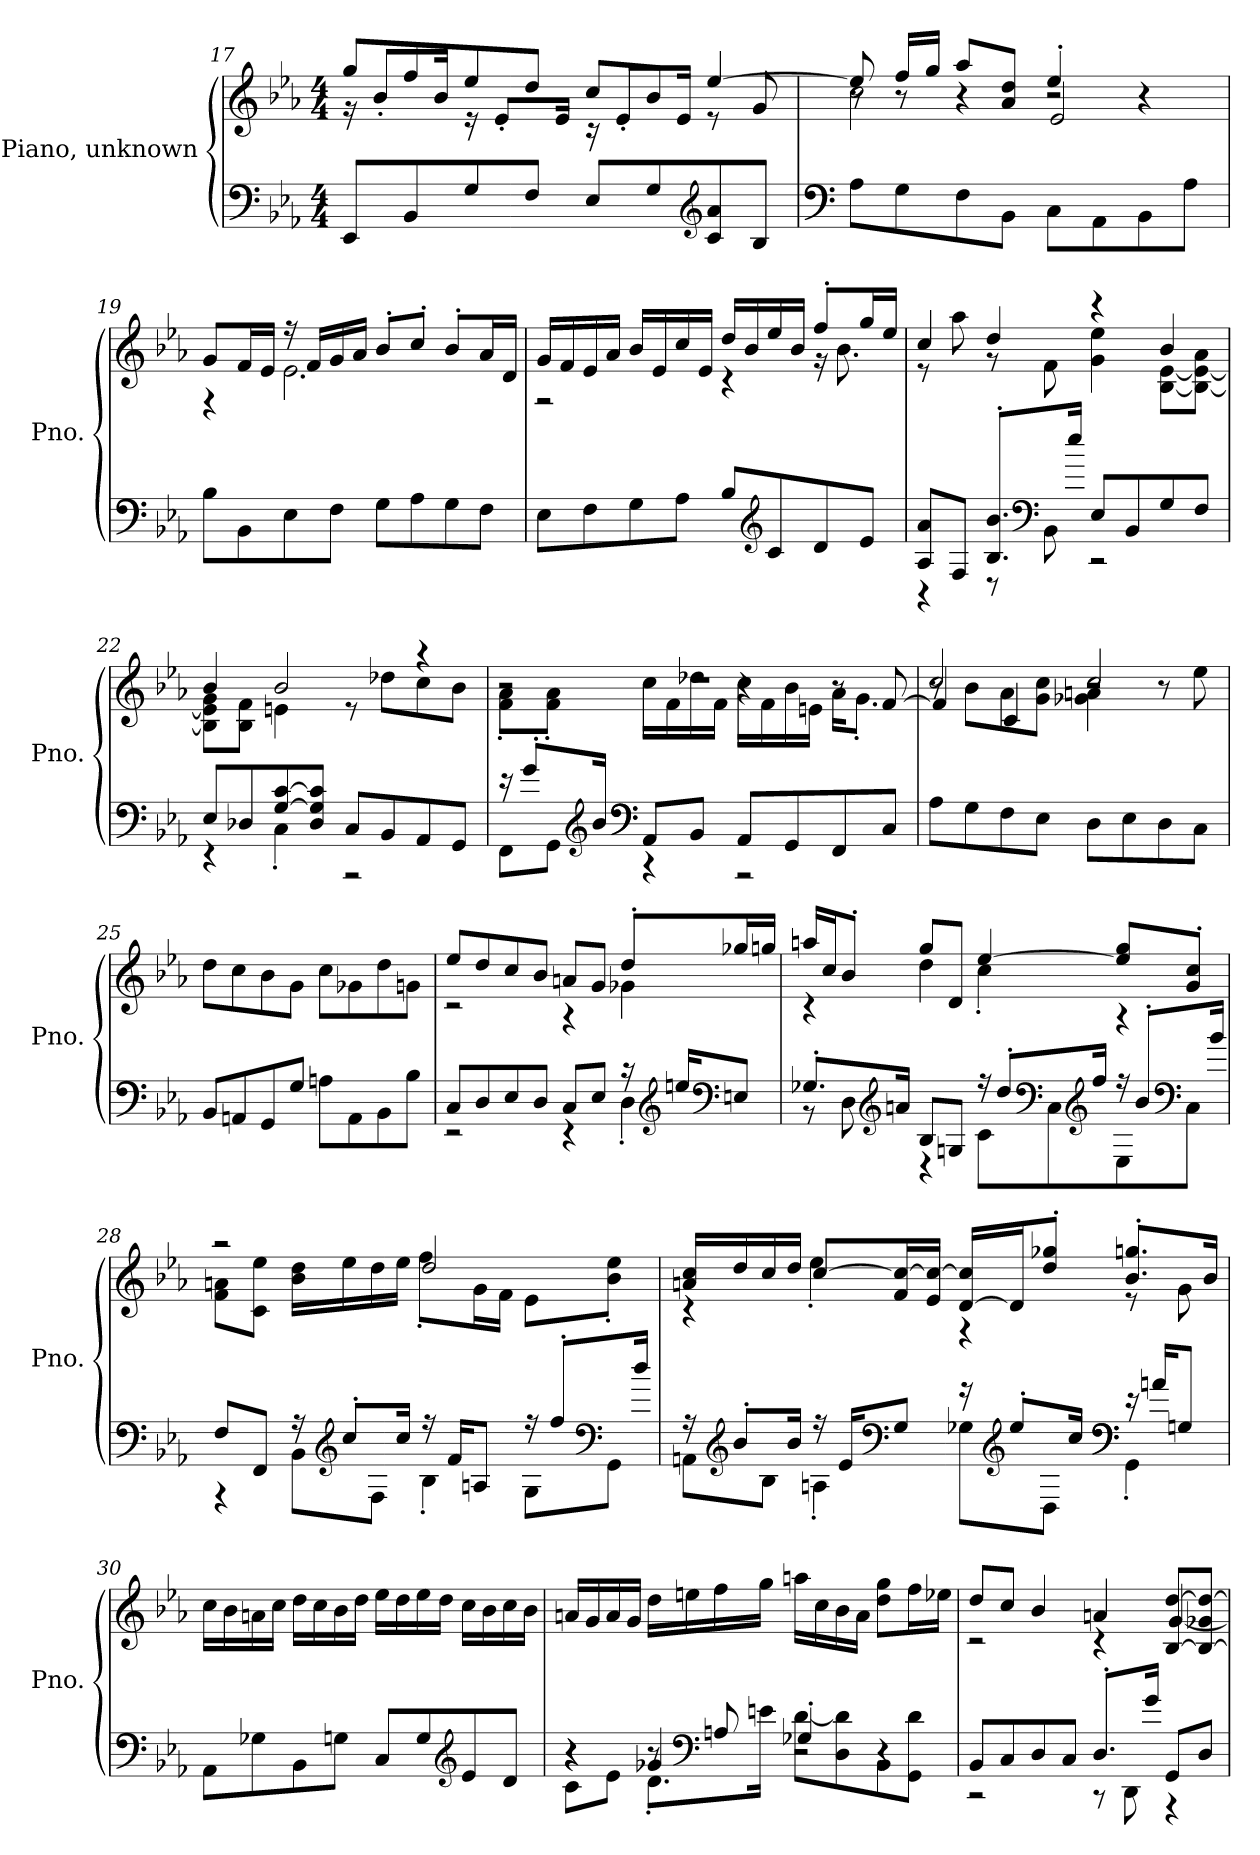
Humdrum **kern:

**kern	**kern
*part1	*part1
*staff2	*staff1
*I"Piano, unknown	*
*I'Pno.	*
!!LO:PB:g=z
*clefF4	*clefG2
*k[b-e-a-]	*k[b-e-a-]
*M4/4	*M4/4
=17	=17
*	*^
8EE-/L	8gg/L	16r
.	.	8b-'/L
8BB-/	8ff/	.
.	.	16b-/Jk
8G/	8ee-/	16r
.	.	8e-'/L
8F/J	8dd/J	.
.	.	16e-/Jk
8E-/L	8cc/L	16r
.	.	8e-'/L
8G/	8b-/J	.
.	.	16e-/Jk
*clefG2	*	*
8c/ 8a-/	[4ee-/	8r
8B-/J	.	8g/
*	*v	*v
=18	=18
*clefF4	*
*	*^
*	*	*^
8A-\L	8ee-/]	2cc\	8r
8G\	8r	.	16ff/LL
.	.	.	16gg/JJ
8F\	4r	.	8aa-/L
8BB-\J	.	.	8a-/ 8dd/J
8C\L	4ee-'/	2r	2e-/
8AA-\	.	.	.
8BB-\	4r	.	.
8A-\J	.	.	.
*	*	*v	*v
=19	=19	=19
8B-\L	8g/L	4r
8BB-\	16f/L	.
.	16e-/JJ	.
8E-\	16r	2.e-\
.	16f/LL	.
8F\J	16g/	.
.	16a-/JJ	.
8G\L	8b-'/L	.
8A-\	8cc'/J	.
8G\	8b-'/L	.
8F\J	16a-/L	.
.	16d/JJ	.
!!LO:LB:g=z	!!
=20	=20	=20
8E-\L	16g/LL	2r
.	16f/	.
8F\	16e-/	.
.	16a-/JJ	.
8G\	16b-/LL	.
.	16e-/	.
8A-\J	16cc/	.
.	16e-/JJ	.
8B-/L	16dd/LL	4r
.	16b-/	.
*clefG2	*	*
8c/	16ee-/	.
.	16b-/JJ	.
8d/	8ff'/L	16r
.	.	8.b-\
8e-/J	16gg/L	.
.	16ee-/JJ	.
=21	=21	=21
*^	*	*
8A-/ 8a-/L	4r	4cc/	8r
8F/J	.	.	8aa-\
8.B-/' 8.b-/'L	8r	4dd/	8r
*clefF4	*	*	*
.	8BB-\	.	8f\
16ee-/Jk	.	.	.
8E-/L	2r	4r	4g\ 4ee-\
8BB-/	.	.	.
8G/	.	4b-/	[8B-\ [8e-\L
8F/J	.	.	8B-\_ 8e-\_ 8a-\J
=22	=22	=22	=22
8E-/L	4r	4b-/	8B-\] 8e-\] 8g\L
8D-X/	.	.	8B-\ 8f\J
[8G/ [8c/	4C'\	2b-/	4en\
8D-/ 8G/] 8c/]J	.	.	.
8C/L	2r	.	8r
8BB-/	.	.	8dd-X\L
8AA-/	.	4r	8cc\
8GG/J	.	.	8b-\J
!!LO:LB:g=z
=23	=23	=23	=23
*	*	*	*^
16r	8FF\L	1r	8f\' 8a-\'L	2r
8g'/L	.	.	.	.
.	8GG\J	.	8f\' 8a-\'J	.
*clefG2	*	*	*	*
16b-/Jk	.	.	.	.
*clefF4	*	*	*	*
8AA-/L	4r	.	16cc\LL	.
.	.	.	16f\	.
8BB-/J	.	.	16dd-X\	.
.	.	.	16f\JJ	.
8AA-/L	2r	.	16cc\LL	4r
.	.	.	16f\	.
8GG/	.	.	16b-\	.
.	.	.	16en\JJ	.
8FF/	.	.	16a-\KL	8r
.	.	.	8.g'\J	.
8C/J	.	.	.	[8f/
*v	*v	*	*	*
=24	=24	=24	=24
8A-\L	2cc/	8r	4f/]
8G\	.	8b-\L	.
8F\	.	8a-\	4c/
8E-\J	.	8g\ 8cc\J	.
8D\L	2cc/	4g-X\ 4an\	2r
8E-\	.	.	.
8D\	.	8r	.
8C\J	.	8ee-\	.
*	*v	*v	*v
=25	=25
8BB-/L	8dd\L
8AAn/	8cc\
8GG/	8b-\
8G/J	8g\J
8An\L	8cc\L
8AA\	8g-X\
8BB-\	8dd\
8B-\J	8gn\J
!!LO:LB:g=z
=26	=26
*^	*^
8C/L	2r	8ee-/L	2r
8D/	.	8dd/	.
8E-/	.	8cc/	.
8D/J	.	8b-/J	.
8C/L	4r	8an/L	4r
8E-/J	.	8g/J	.
16r	4D'\	8dd'/L	4g-X\
*clefG2	*	*	*
16een/KL	.	.	.
*clefF4	*	*	*
8En/J	.	16gg-X/L	.
.	.	16ggn/JJ	.
=27	=27	=27	=27
8.G-X'/L	8r	16aan/LL	4r
.	.	16cc/J	.
.	8D\	8b-'/J	.
*clefG2	*	*	*
16an/Jk	.	.	.
8B-/L	4r	8gg/L	4dd\
8Gn/J	.	8d/J	.
16r	8c\L	[4ee-/	4cc'\
8dd'/L	.	.	.
*clefF4	*	*	*
.	8C\	.	.
*clefG2	*	*	*
16ff/Jk	.	.	.
16r	8E-\	8ee-/] 8gg/L	4r
8b-'/L	.	.	.
*clefF4	*	*	*
.	8C\J	8g/' 8cc/'J	.
16b-/Jk	.	.	.
!!LO:LB:g=z	!!
=28	=28	=28	=28
8F/L	4r	2r	8f\ 8an\L
8FF/J	.	.	8c\ 8ee-\J
16r	8BB-\L	.	16b-\ 16dd\LL
*clefG2	*	*	*
8cc'/L	.	.	16ee-\
.	8F\J	.	16dd\
16cc/Jk	.	.	16ee-\JJ
16r	4B-'\	2dd/	8ff'\L
16f/KL	.	.	.
8An/J	.	.	16g\L
.	.	.	16f\JJ
16r	8G\L	.	8e-\L
8ff'/L	.	.	.
*clefF4	*	*	*
.	8GG\J	.	8b-\' 8ee-\'J
16dd/Jk	.	.	.
!!LO:LB:g=z	!!
=29	=29	=29	=29
16r	8AAn\L	16an/ 16cc/LL	4r
*clefG2	*	*	*
8b-'/L	.	16dd/	.
.	8B-\J	16cc/	.
16b-/Jk	.	16dd/JJ	.
16r	4An'\	[8cc/L	4ee-'\
16e-/KL	.	.	.
*clefF4	*	*	*
8G/J	.	16f/ 16cc/_L	.
.	.	16e-/ 16cc/_JJ	.
16r	8G-X\L	[16d/ 16cc/]LL	4r
*clefG2	*	*	*
8ee-'/L	.	16d/J]	.
.	8D\J	8dd/' 8gg-X/'J	.
16cc/Jk	.	.	.
*clefF4	*	*	*
16r	4GG'\	8.b-/' 8.ggn/'L	8r
16an/KL	.	.	.
8Gn/J	.	.	8g\
.	.	16b-/Jk	.
*v	*v	*	*
*	*v	*v
=30	=30
8AA-\L	16cc\LL
.	16b-\
8G-X\	16an\
.	16cc\JJ
8BB-\	16dd\LL
.	16cc\
8Gn\J	16b-\
.	16dd\JJ
8C/L	16ee-\LL
.	16dd\
8G/	16ee-\
.	16dd\JJ
*clefG2	*
8e-/	16cc\LL
.	16b-\
8d/J	16cc\
.	16b-\JJ
!!LO:PB:g=z
=31	=31
*^	*
*	*^	*
4r	8c\L	4r	16an/LL
.	.	.	16g/
.	8e-\J	.	16a/
.	.	.	16g/JJ
4g-X/	8.d'\L	8r	16dd\LL
.	.	.	16een\
*clefF4	*	*	*
.	.	8An/	16ff\
.	16en\Jk	.	16gg\JJ
2r	[8d\L	4G-X'/	16aan\LL
.	.	.	16cc\
.	8D\ 8d\]	.	16b-\
.	.	.	16a\JJ
.	8BB-\	4r	8dd\ 8gg\L
.	8GG\ 8d\J	.	16ff\L
.	.	.	16ee-X\JJ
*	*v	*v	*
=32	=32	=32
*	*	*^
8BB-/L	2r	8dd/L	2r
8C/	.	8cc/J	.
8D/	.	4b-/	.
8C/J	.	.	.
8.D'/L	8r	4an/	4r
.	8DD\	.	.
16g/Jk	.	.	.
8GG/L	4r	[8B-/ [8dd/L	[4g/
8D/J	.	8B-/_ 8g-X/ 8dd/_J	.
*v	*v	*	*
*	*v	*v
=	=
*-	*-
